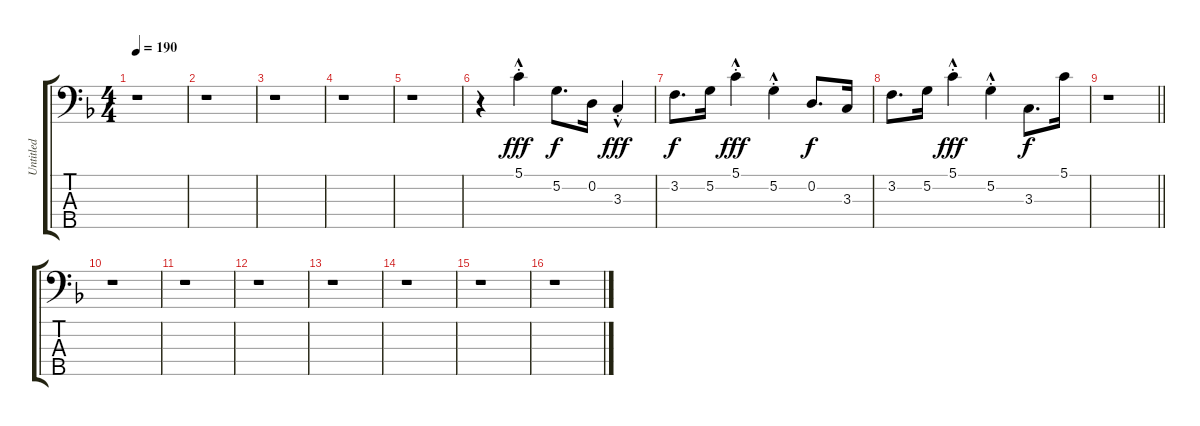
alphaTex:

\track ("Untitled" "Untitled") {instrument slapbass1}
\staff {score tabs}
\tuning (G2 D2 A1 E1 B0) {hide}
\ts (4 4)
\tempo 190
\clef f4
\ks f
r.1{dy f} |
r.1 |
r.1 |
r.1 |
r.1 |
r.4 5.1{hac st}.4{dy fff} 5.2.8{d dy f} 0.2.16 3.3{hac st}.4{dy fff} |
3.2.8{d dy f} 5.2.16 5.1{hac st}.4{dy fff} 5.2{hac st}.4 0.2.8{d dy f} 3.3.16 |
3.2.8{d} 5.2.16 5.1{hac st}.4{dy fff} 5.2{hac st}.4 3.3.8{d dy f} 5.1.16 |
\barLineRight lightlight
r.1 |
r.1 |
r.1 |
r.1 |
r.1 |
r.1 |
r.1 |
r.1
